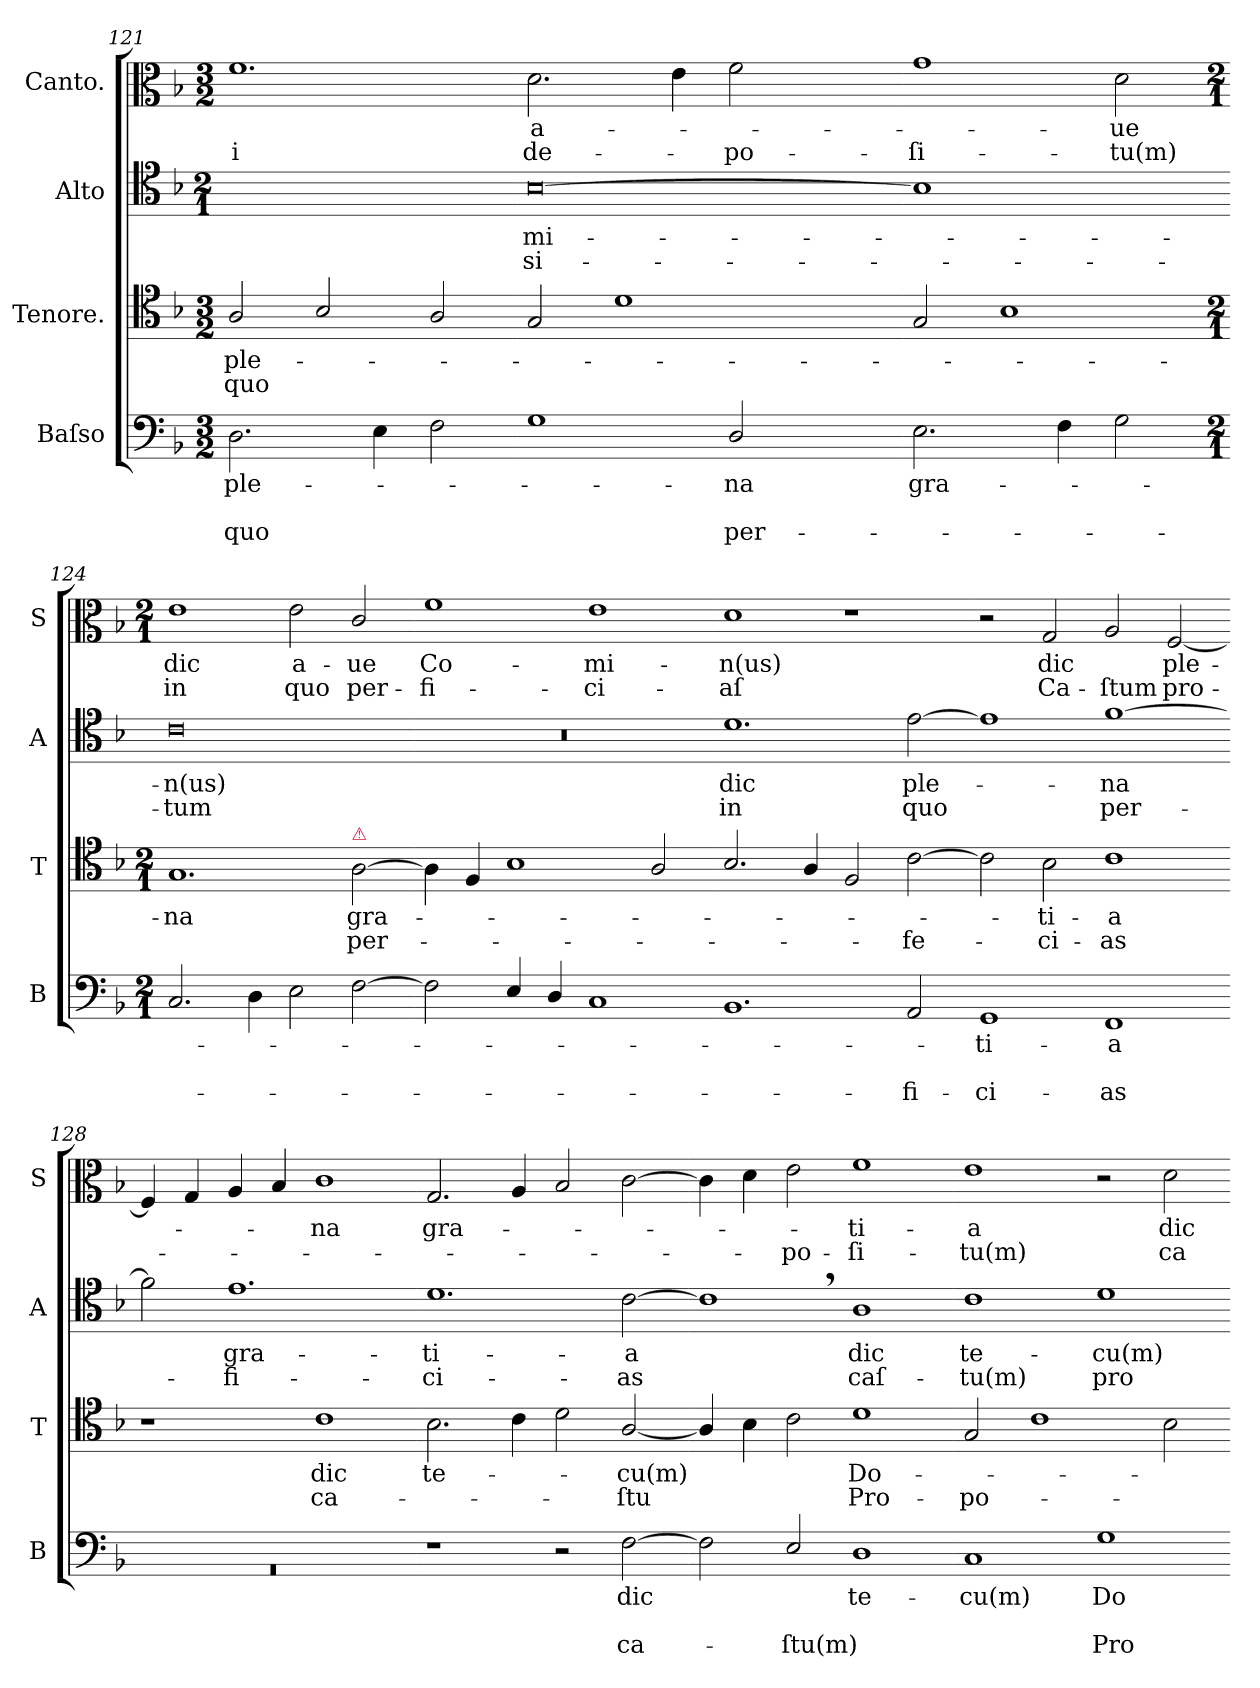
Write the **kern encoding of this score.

**kern	**text	**text	**text	**kern	**text	**text	**kern	**text	**text	**kern	**text	**text
*part4	*part4	*part4	*part4	*part3	*part3	*part3	*part2	*part2	*part2	*part1	*part1	*part1
*staff4	*staff4	*staff4	*staff4	*staff3	*staff3	*staff3	*staff2	*staff2	*staff2	*staff1	*staff1	*staff1
*I"Baſso	*	*	*	*I"Tenore.	*	*	*I"Alto	*	*	*I"Canto.	*	*
*I'B	*	*	*	*I'T	*	*	*I'A	*	*	*I'S	*	*
*clefF4	*	*	*	*clefC4	*	*	*clefC4	*	*	*clefC3	*	*
*k[b-]	*	*	*	*k[b-]	*	*	*k[b-]	*	*	*k[b-]	*	*
*F:	*	*	*	*F:	*	*	*F:	*	*	*F:	*	*
*M3/2	*	*	*	*M3/2	*	*	*M2/1	*	*	*M3/2	*	*
=121	=121	=121	=121	=121	=121	=121	=121	=121	=121	=121	=121	=121
2.D\	ple-	.	quo	2A/	ple-	quo	1.ryy	.	.	1.f	.	-i
.	.	.	.	2B-/	.	.	.	.	.	.	.	.
4E\	.	.	.	.	.	.	.	.	.	.	.	.
2F\	.	.	.	2A/	.	.	.	.	.	.	.	.
=122-	=122-	=122-	=122-	=122-	=122-	=122-	=122-	=122-	=122-	=122-	=122-	=122-
1G	.	.	.	2G/	.	.	[0B-	-mi-	-si-	2.d\	a-	de-
.	.	.	.	1d	.	.	.	.	.	.	.	.
.	.	.	.	.	.	.	.	.	.	4e\	.	.
2D/	-na	.	per-	.	.	.	.	.	.	2f\	.	-po-
2ryy	.	.	.	2ryy	.	.	.	.	.	2ryy	.	.
=123-	=123-	=123-	=123-	=123-	=123-	=123-	=123-	=123-	=123-	=123-	=123-	=123-
2.E\	gra-	.	.	2G/	.	.	1B-]	.	.	1g	.	-ſi-
.	.	.	.	1B-	.	.	.	.	.	.	.	.
4F\	.	.	.	.	.	.	.	.	.	.	.	.
2G\	.	.	.	.	.	.	2ryy	.	.	2d\	-ue	-tu(m)
=124-	=124-	=124-	=124-	=124-	=124-	=124-	=124-	=124-	=124-	=124-	=124-	=124-
*M2/1	*	*	*	*M2/1	*	*	*	*	*	*M2/1	*	*
2.C/	.	.	.	1.G	-na	.	0c	-n(us)	-tum	1e	dic	in
4D\	.	.	.	.	.	.	.	.	.	.	.	.
2E\	.	.	.	.	.	.	.	.	.	2e\	a-	quo
!	!	!	!	!LO:TX:a:color=crimson:t=⚠	!	!	!	!	!	!	!	!
[2F\	.	.	.	[2A\	gra-	per-	.	.	.	2c/	-ue	per-
=125-	=125-	=125-	=125-	=125-	=125-	=125-	=125-	=125-	=125-	=125-	=125-	=125-
2F\]	.	.	.	4A\]	.	.	0r	.	.	1f	Co-	-fi-
.	.	.	.	4F/	.	.	.	.	.	.	.	.
4E/	.	.	.	1B-	.	.	.	.	.	.	.	.
4D/	.	.	.	.	.	.	.	.	.	.	.	.
1C	.	.	.	.	.	.	.	.	.	1e	-mi-	-ci-
.	.	.	.	2A/	.	.	.	.	.	.	.	.
=126-	=126-	=126-	=126-	=126-	=126-	=126-	=126-	=126-	=126-	=126-	=126-	=126-
1.BB-	.	.	.	2.B-/	.	.	1.d	dic	in	1d	-n(us)	-aſ
.	.	.	.	4A/	.	.	.	.	.	.	.	.
.	.	.	.	2F/	.	.	.	.	.	1r	.	.
2AA/	.	.	-fi-	[2c\	.	-fe-	[2e\	ple-	quo	.	.	.
=127-	=127-	=127-	=127-	=127-	=127-	=127-	=127-	=127-	=127-	=127-	=127-	=127-
1GG	-ti-	.	-ci-	2c\]	.	.	1e\]	.	.	2r	.	.
.	.	.	.	2B-\	-ti-	-ci-	.	.	.	2G/	dic	Ca-
1FF	-a	.	-as	1c	-a	-as	[1f	-na	per-	2A/	.	-ſtum
.	.	.	.	.	.	.	.	.	.	[2F/	ple-	pro-
=128-	=128-	=128-	=128-	=128-	=128-	=128-	=128-	=128-	=128-	=128-	=128-	=128-
0rBB	.	.	.	1r	.	.	2f]	.	.	4F/]	.	.
.	.	.	.	.	.	.	.	.	.	4G/	.	.
.	.	.	.	.	.	.	1.e	gra-	-fi-	4A/	.	.
.	.	.	.	.	.	.	.	.	.	4B-/	.	.
.	.	.	.	1c	dic	ca-	.	.	.	1c	-na	.
=129-	=129-	=129-	=129-	=129-	=129-	=129-	=129-	=129-	=129-	=129-	=129-	=129-
1r	.	.	.	2.B-\	te-	.	1.d	-ti-	-ci-	2.G/	gra-	.
.	.	.	.	4c\	.	.	.	.	.	4A/	.	.
2r	.	.	.	2d\	.	.	.	.	.	2B-/	.	.
[2F\	dic	.	ca-	[2A/	-cu(m)	-ſtu	[2c\	-a	-as	[2c\	.	.
=130-	=130-	=130-	=130-	=130-	=130-	=130-	=130-	=130-	=130-	=130-	=130-	=130-
2F\]	.	.	.	4A/]	.	.	1c,<\]	.	.	4c\]	.	.
.	.	.	.	4B-\	.	.	.	.	.	4d\	.	.
2E/	.	.	-ſtu(m)	2c\	.	.	.	.	.	2e\	.	-po-
1D	te-	.	.	1d	Do-	Pro-	1A	dic	caſ-	1f	-ti-	-ſi-
=131-	=131-	=131-	=131-	=131-	=131-	=131-	=131-	=131-	=131-	=131-	=131-	=131-
1C	-cu(m)	.	.	2G/	.	-po-	1c	te-	-tu(m)	1e	-a	-tu(m)
.	.	.	.	1c	.	.	.	.	.	.	.	.
1G	Do-	.	Pro-	.	.	.	1d	-cu(m)	pro	2r	.	.
.	.	.	.	2B-\	.	.	.	.	.	2d\	dic	ca-
=-	=-	=-	=-	=-	=-	=-	=-	=-	=-	=-	=-	=-
*-	*-	*-	*-	*-	*-	*-	*-	*-	*-	*-	*-	*-
